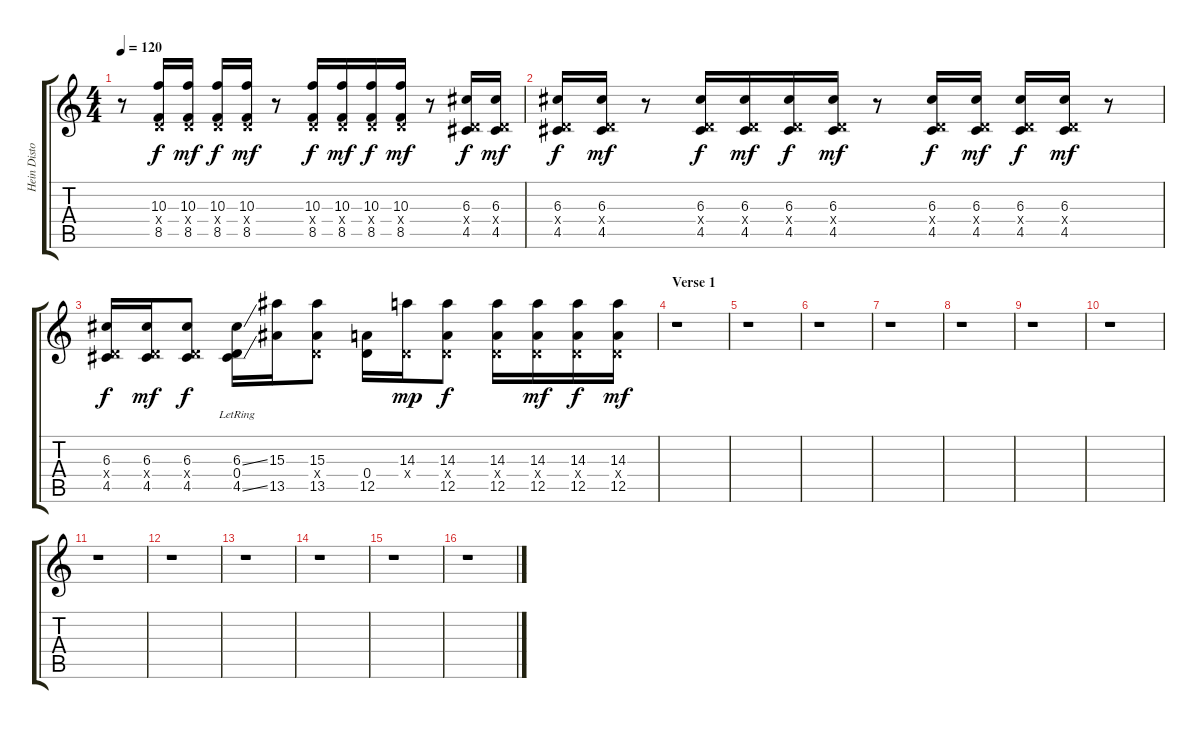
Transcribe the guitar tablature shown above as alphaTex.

\track ("Hein Distortion 2" "Hein Disto") {instrument distortionguitar}
\staff {score tabs}
\tuning (E4 B3 G3 D3 A2 D2) {hide}
\ts (4 4)
\tempo 120
\clef g2
\ks c
r.8{dy mf} (10.3 0.4{x} 8.5).16{dy f} (10.3 0.4{x} 8.5).16{dy mf} (10.3 0.4{x} 8.5).16{dy f} (10.3 0.4{x} 8.5).16{dy mf} r.8 (10.3 0.4{x} 8.5).16{dy f} (10.3 0.4{x} 8.5).16{dy mf} (10.3 0.4{x} 8.5).16{dy f} (10.3 0.4{x} 8.5).16{dy mf} r.8 (6.3 0.4{x} 4.5).16{dy f} (6.3 0.4{x} 4.5).16{dy mf} |
(6.3 0.4{x} 4.5).16{dy f} (6.3 0.4{x} 4.5).16{dy mf} r.8 (6.3 0.4{x} 4.5).16{dy f} (6.3 0.4{x} 4.5).16{dy mf} (6.3 0.4{x} 4.5).16{dy f} (6.3 0.4{x} 4.5).16{dy mf} r.8 (6.3 0.4{x} 4.5).16{dy f} (6.3 0.4{x} 4.5).16{dy mf} (6.3 0.4{x} 4.5).16{dy f} (6.3 0.4{x} 4.5).16{dy mf} r.8 |
(6.3 0.4{x} 4.5).16{dy f} (6.3 0.4{x} 4.5).16{dy mf} (6.3 0.4{x} 4.5).8{dy f} (6.3{ss} 0.4{lr} 4.5{ss}).16 (15.3 13.5).16 (15.3 0.4{x} 13.5).8 (0.4 12.5).16 (14.3 0.4{x}).16{dy mp} (14.3 0.4{x} 12.5).8{dy f} (14.3 0.4{x} 12.5).16 (14.3 0.4{x} 12.5).16{dy mf} (14.3 0.4{x} 12.5).16{dy f} (14.3 0.4{x} 12.5).16{dy mf} |
\section ("" "Verse 1")
r.1 |
r.1 |
r.1 |
r.1 |
r.1 |
r.1 |
r.1 |
r.1 |
r.1 |
r.1 |
r.1 |
r.1 |
r.1
